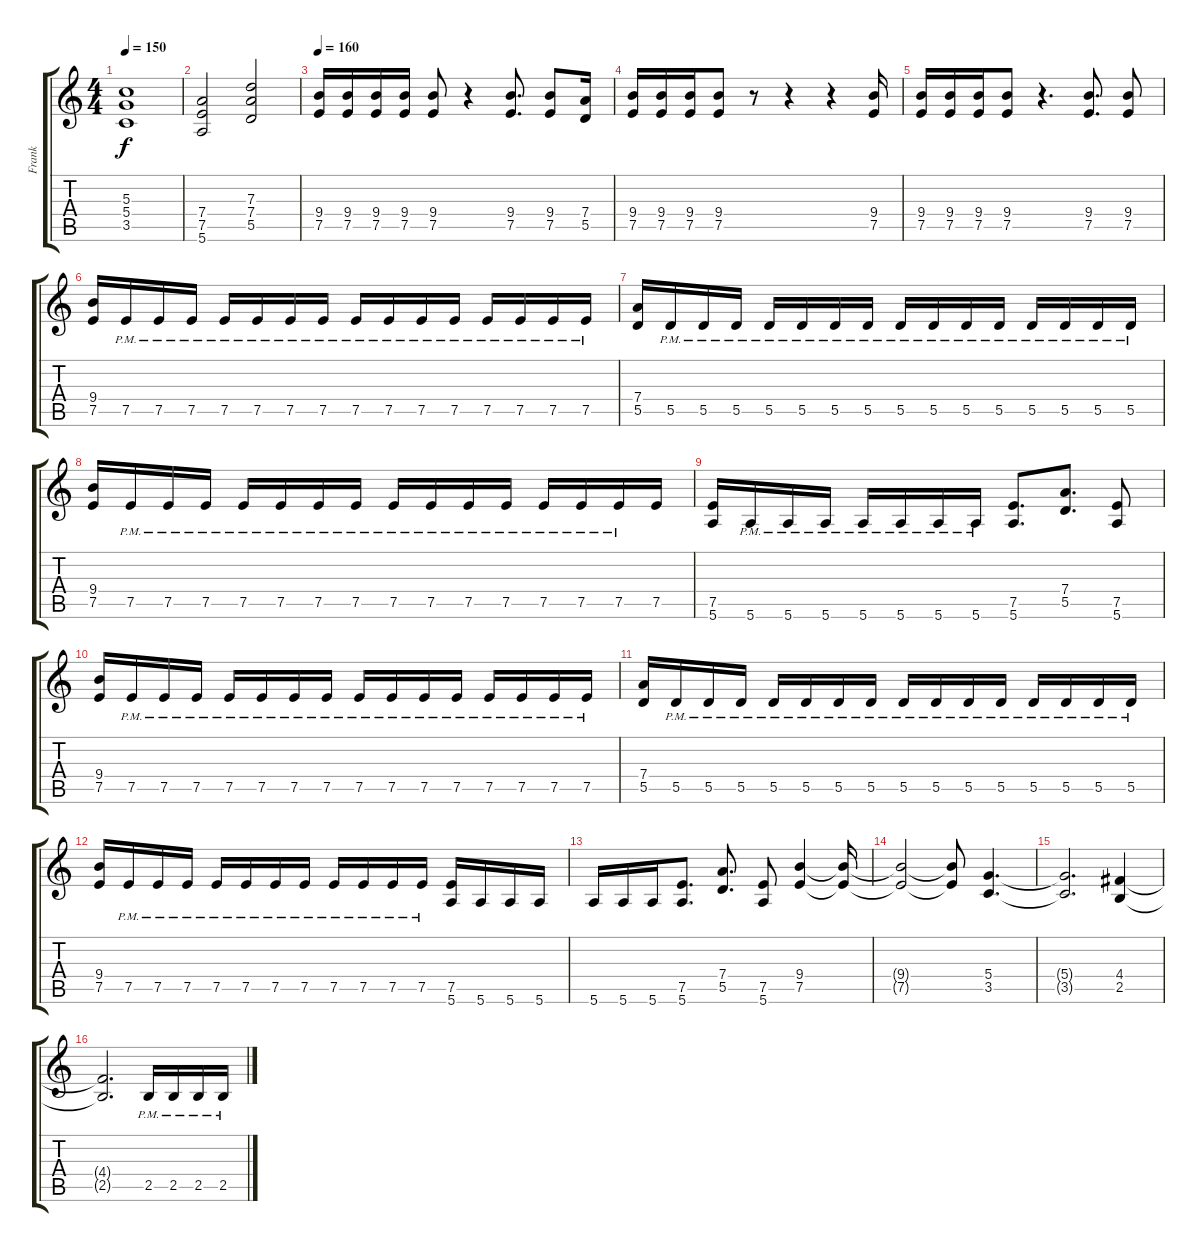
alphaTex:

\track ("Frank" "Frank") {instrument overdrivenguitar}
\staff {score tabs}
\tuning (E4 B3 G3 D3 A2 E2) {hide}
\ts (4 4)
\tempo 150
\clef g2
\ks c
(5.3 5.4 3.5).1{dy f} |
(7.4 7.5 5.6).2 (7.3 7.4 5.5).2 |
\tempo 160
(9.4 7.5).16 (9.4 7.5).16 (9.4 7.5).16 (9.4 7.5).16 (9.4 7.5).8 r.4 (9.4 7.5).8{d} (9.4 7.5).8 (7.4 5.5).16 |
(9.4 7.5).16 (9.4 7.5).16 (9.4 7.5).16 (9.4 7.5).8 r.8 r.4 r.4 (9.4 7.5).16 |
(9.4 7.5).16 (9.4 7.5).16 (9.4 7.5).16 (9.4 7.5).8 r.4{d} (9.4 7.5).8{d} (9.4 7.5).8 |
(9.4 7.5).16 7.5{pm}.16 7.5{pm}.16 7.5{pm}.16 7.5{pm}.16 7.5{pm}.16 7.5{pm}.16 7.5{pm}.16 7.5{pm}.16 7.5{pm}.16 7.5{pm}.16 7.5{pm}.16 7.5{pm}.16 7.5{pm}.16 7.5{pm}.16 7.5{pm}.16 |
(7.4 5.5).16 5.5{pm}.16 5.5{pm}.16 5.5{pm}.16 5.5{pm}.16 5.5{pm}.16 5.5{pm}.16 5.5{pm}.16 5.5{pm}.16 5.5{pm}.16 5.5{pm}.16 5.5{pm}.16 5.5{pm}.16 5.5{pm}.16 5.5{pm}.16 5.5{pm}.16 |
(9.4 7.5).16 7.5{pm}.16 7.5{pm}.16 7.5{pm}.16 7.5{pm}.16 7.5{pm}.16 7.5{pm}.16 7.5{pm}.16 7.5{pm}.16 7.5{pm}.16 7.5{pm}.16 7.5{pm}.16 7.5{pm}.16 7.5{pm}.16 7.5{pm}.16 7.5.16 |
(7.5 5.6).16 5.6{pm}.16 5.6{pm}.16 5.6{pm}.16 5.6{pm}.16 5.6{pm}.16 5.6{pm}.16 5.6{pm}.16 (7.5 5.6).8{d} (7.4 5.5).8{d} (7.5 5.6).8 |
(9.4 7.5).16 7.5{pm}.16 7.5{pm}.16 7.5{pm}.16 7.5{pm}.16 7.5{pm}.16 7.5{pm}.16 7.5{pm}.16 7.5{pm}.16 7.5{pm}.16 7.5{pm}.16 7.5{pm}.16 7.5{pm}.16 7.5{pm}.16 7.5{pm}.16 7.5{pm}.16 |
(7.4 5.5).16 5.5{pm}.16 5.5{pm}.16 5.5{pm}.16 5.5{pm}.16 5.5{pm}.16 5.5{pm}.16 5.5{pm}.16 5.5{pm}.16 5.5{pm}.16 5.5{pm}.16 5.5{pm}.16 5.5{pm}.16 5.5{pm}.16 5.5{pm}.16 5.5{pm}.16 |
(9.4 7.5).16 7.5{pm}.16 7.5{pm}.16 7.5{pm}.16 7.5{pm}.16 7.5{pm}.16 7.5{pm}.16 7.5{pm}.16 7.5{pm}.16 7.5{pm}.16 7.5{pm}.16 7.5{pm}.16 (7.5 5.6).16 5.6.16 5.6.16 5.6.16 |
5.6.16 5.6.16 5.6.16 (7.5 5.6).8{d txt " "} (7.4 5.5).8{d} (7.5 5.6).8 (9.4 7.5).4 (9.4{t} 7.5{t}).16 |
(9.4{t} 7.5{t}).2 (9.4{t} 7.5{t}).8 (5.4 3.5).4{d} |
(5.4{t} 3.5{t}).2{d} (4.4 2.5).4 |
(4.4{t} 2.5{t}).2{d} 2.5{pm}.16 2.5{pm}.16 2.5{pm}.16 2.5{pm}.16
